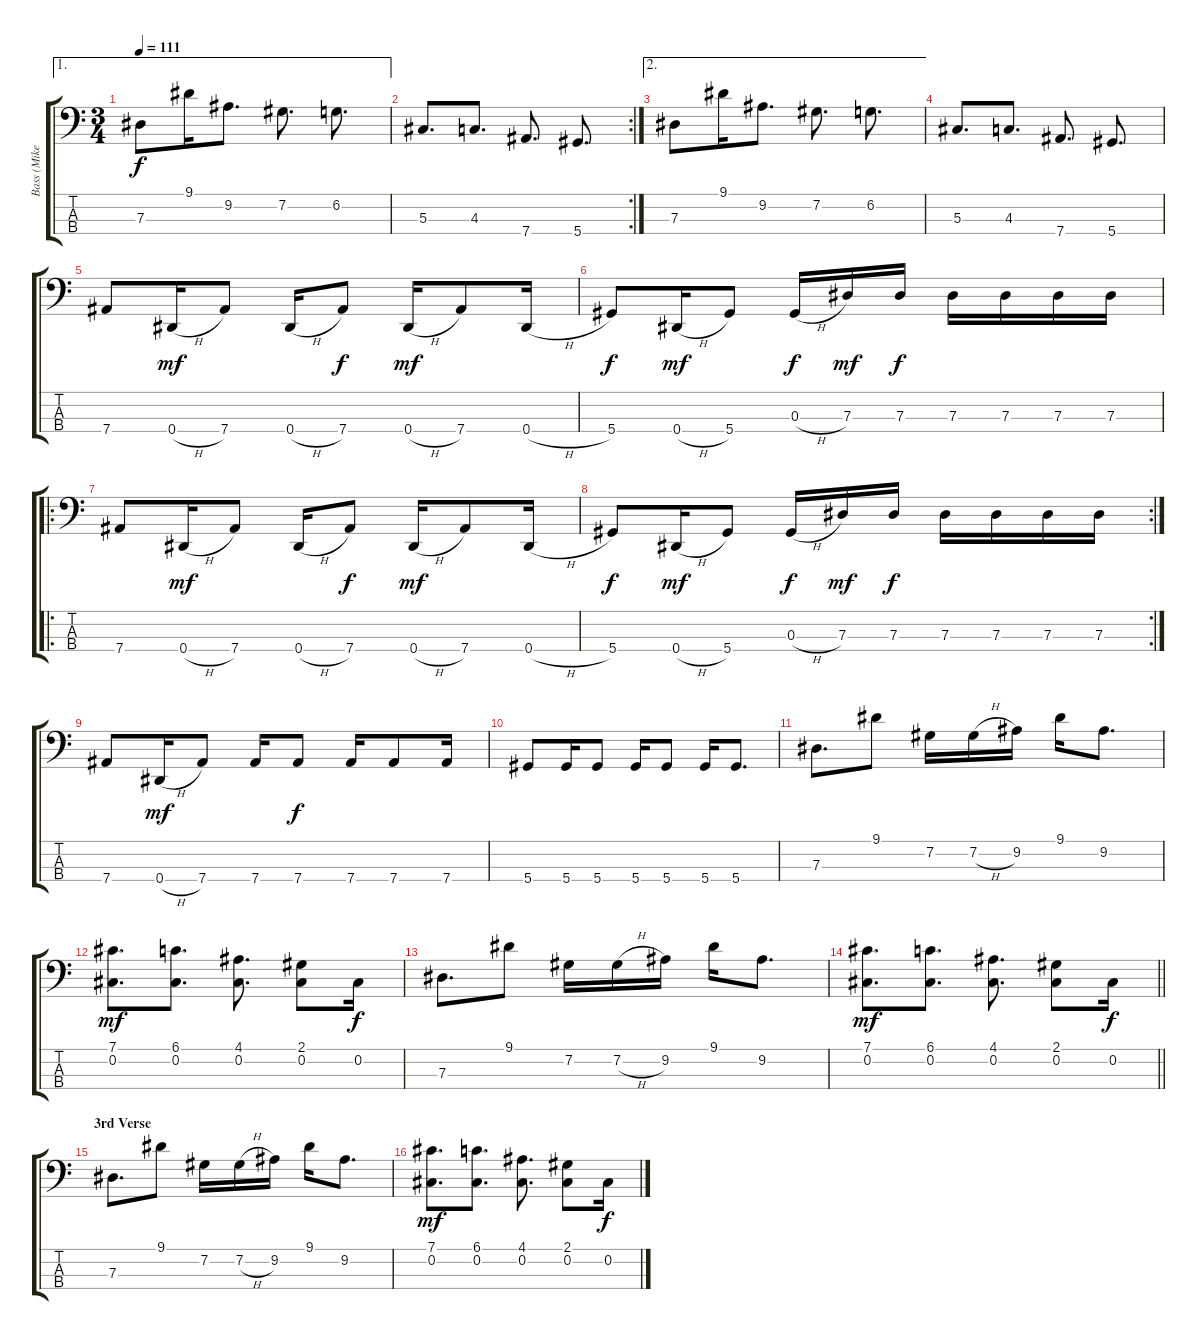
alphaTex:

\track ("Bass (Mike Dirnt)" "Bass (Mike") {instrument electricbasspick}
\staff {score tabs}
\tuning (Gb2 Db2 Ab1 Eb1) {hide}
\ae 1
\ts (3 4)
\tempo 111
\clef f4
\ks c
7.3.8{dy f} 9.1.16 9.2.8{d} 7.2.8{d} 6.2.8{d} |
\rc 2
5.3.8{d} 4.3.8{d} 7.4.8{d} 5.4.8{d} |
\ae 2
7.3.8 9.1.16 9.2.8{d} 7.2.8{d} 6.2.8{d} |
5.3.8{d} 4.3.8{d} 7.4.8{d} 5.4.8{d} |
7.4.8 0.4{h}.16{dy mf} 7.4.8 0.4{h}.16 7.4.8{dy f} 0.4{h}.16{dy mf} 7.4.8 0.4{h}.16 |
5.4.8{dy f} 0.4{h}.16{dy mf} 5.4.8 0.3{h}.16{dy f} 7.3.16{dy mf} 7.3.16{dy f} 7.3.16 7.3.16 7.3.16 7.3.16 |
\ro
7.4.8 0.4{h}.16{dy mf} 7.4.8 0.4{h}.16 7.4.8{dy f} 0.4{h}.16{dy mf} 7.4.8 0.4{h}.16 |
\rc 2
5.4.8{dy f} 0.4{h}.16{dy mf} 5.4.8 0.3{h}.16{dy f} 7.3.16{dy mf} 7.3.16{dy f} 7.3.16 7.3.16 7.3.16 7.3.16 |
7.4.8 0.4{h}.16{dy mf} 7.4.8 7.4.16 7.4.8{dy f} 7.4.16 7.4.8 7.4.16 |
5.4.8 5.4.16 5.4.8 5.4.16 5.4.8 5.4.16 5.4.8{d} |
7.3.8{d} 9.1.8 7.2.16 7.2{h}.16 9.2.16 9.1.16 9.2.8{d} |
(7.1 0.2).8{d dy mf} (6.1 0.2).8{d} (4.1 0.2).8{d} (2.1 0.2).8 0.2.16{dy f} |
7.3.8{d} 9.1.8 7.2.16 7.2{h}.16 9.2.16 9.1.16 9.2.8{d} |
\barLineRight lightlight
(7.1 0.2).8{d dy mf} (6.1 0.2).8{d} (4.1 0.2).8{d} (2.1 0.2).8 0.2.16{dy f} |
\section ("" "3rd Verse")
7.3.8{d} 9.1.8 7.2.16 7.2{h}.16 9.2.16 9.1.16 9.2.8{d} |
(7.1 0.2).8{d dy mf} (6.1 0.2).8{d} (4.1 0.2).8{d} (2.1 0.2).8 0.2.16{dy f}
